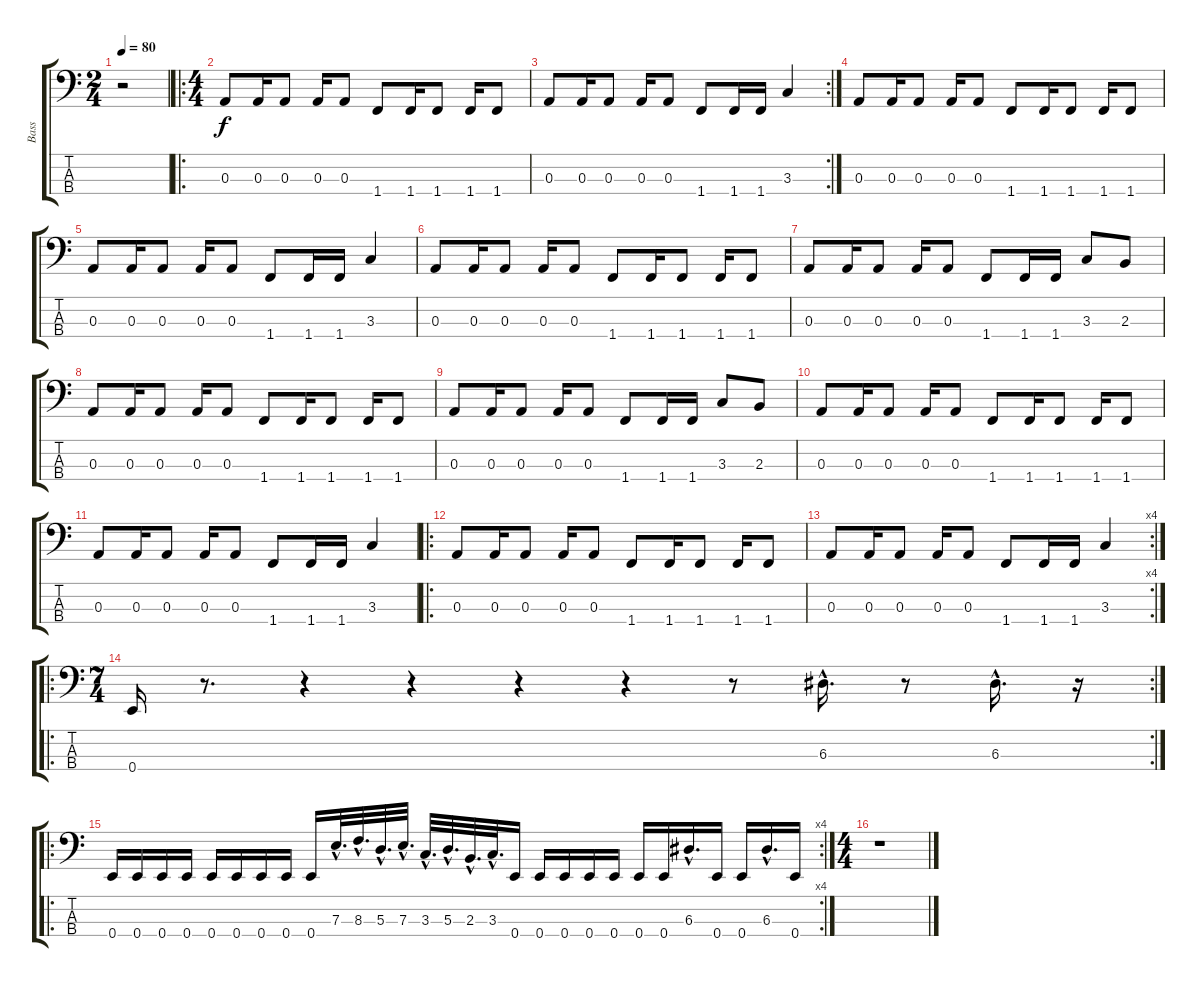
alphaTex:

\track ("Bass" "Bass") {instrument electricbassfinger}
\staff {score tabs}
\tuning (G2 D2 A1 E1) {hide}
\ts (2 4)
\tempo 80
\clef f4
\ks c
r.2{dy f instrument electricbassfinger} |
\ro
\ts (4 4)
0.3.8 0.3.16 0.3.8 0.3.16 0.3.8 1.4.8 1.4.16 1.4.8 1.4.16 1.4.8 |
\rc 2
0.3.8 0.3.16 0.3.8 0.3.16 0.3.8 1.4.8 1.4.16 1.4.16 3.3.4 |
0.3.8 0.3.16 0.3.8 0.3.16 0.3.8 1.4.8 1.4.16 1.4.8 1.4.16 1.4.8 |
0.3.8 0.3.16 0.3.8 0.3.16 0.3.8 1.4.8 1.4.16 1.4.16 3.3.4 |
0.3.8 0.3.16 0.3.8 0.3.16 0.3.8 1.4.8 1.4.16 1.4.8 1.4.16 1.4.8 |
0.3.8 0.3.16 0.3.8 0.3.16 0.3.8 1.4.8 1.4.16 1.4.16 3.3.8 2.3.8 |
0.3.8 0.3.16 0.3.8 0.3.16 0.3.8 1.4.8 1.4.16 1.4.8 1.4.16 1.4.8 |
0.3.8 0.3.16 0.3.8 0.3.16 0.3.8 1.4.8 1.4.16 1.4.16 3.3.8 2.3.8 |
0.3.8 0.3.16 0.3.8 0.3.16 0.3.8 1.4.8 1.4.16 1.4.8 1.4.16 1.4.8 |
0.3.8 0.3.16 0.3.8 0.3.16 0.3.8 1.4.8 1.4.16 1.4.16 3.3.4 |
\ro
0.3.8 0.3.16 0.3.8 0.3.16 0.3.8 1.4.8 1.4.16 1.4.8 1.4.16 1.4.8 |
\rc 4
0.3.8 0.3.16 0.3.8 0.3.16 0.3.8 1.4.8 1.4.16 1.4.16 3.3.4 |
\ro
\rc 2
\ts (7 4)
0.4.16 r.8{d} r.4 r.4 r.4 r.4 r.8 6.3{hac}.16{d} r.8 6.3{hac}.16{d} r.16 |
\ro
\rc 4
0.4.16 0.4.16 0.4.16 0.4.16 0.4.16 0.4.16 0.4.16 0.4.16 0.4.16 7.3{hac}.32{d} 8.3{hac}.32{d} 5.3{hac}.32{d} 7.3{hac}.32{d} 3.3{hac}.32{d} 5.3{hac}.32{d} 2.3{hac}.32{d} 3.3{hac}.32{d} 0.4.16 0.4.16 0.4.16 0.4.16 0.4.16 0.4.16 0.4.16 6.3{hac}.16{d} 0.4.16 0.4.16 6.3{hac}.16{d} 0.4.16 |
\ts (4 4)
r.1
